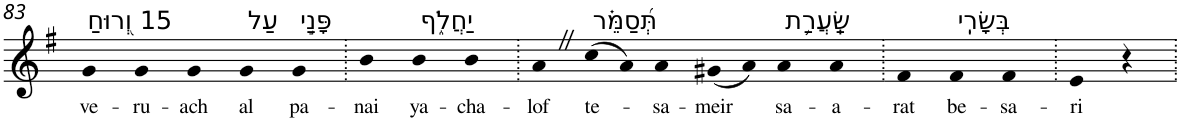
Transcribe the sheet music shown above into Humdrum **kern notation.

**kern	**text
*part1	*part1
*staff1	*staff1
*I"Piano	*
*I'Pno	*
!!LO:PB:g=z
*clefG2	*
*k[f#]	*
*G:	*
=83	=83
!LO:TX:a:t=15 וְ֭רוּחַ	!
!	!LO:LY:b
4g	ve-
!	!LO:LY:b
4g	-ru-
!	!LO:LY:b
4g	-ach
!LO:TX:a:t=עַל	!
!	!LO:LY:b
4g	al
!LO:TX:a:t=פָּנַ֣י	!
!	!LO:LY:b
4g	pa-
=84.	=84.
!	!LO:LY:b
4b	-nai
!LO:TX:a:t=יַחֲלֹ֑ף	!
!	!LO:LY:b
4b	ya-
!	!LO:LY:b
4b	-cha-
=85.	=85.
!	!LO:LY:b
4aZ	-lof
!LO:TX:a:t=תְּ֝סַמֵּ֗ר	!
!	!LO:LY:b
(8cc	te-
8a)	.
!	!LO:LY:b
4a	-sa-
!	!LO:LY:b
(8g#X	-meir
8a)	.
!LO:TX:a:t=שַֽׂעֲרַ֥ת	!
!	!LO:LY:b
4a	sa-
!	!LO:LY:b
4a	-a-
=86.	=86.
!	!LO:LY:b
4f#	-rat
!LO:TX:a:t=בְּשָׂרִֽי	!
!	!LO:LY:b
4f#	be-
!	!LO:LY:b
4f#	-sa-
=87.	=87.
!	!LO:LY:b
4e	-ri
4r	.
=.	=.
*-	*-
